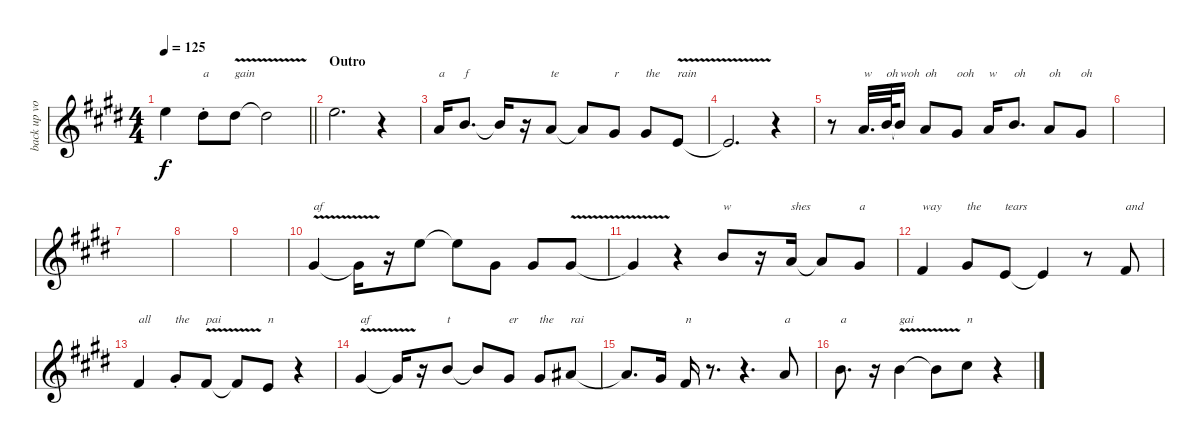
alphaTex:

\track ("back up vocals 1" "back up vo") {instrument synthvoice}
\staff {score}
\tuning (E4 B3 G3 D3 A2 E2) {hide}
\ts (4 4)
\tempo 125
\clef g2
\barLineRight lightlight
\ks e
12.1{t}.4{dy f} 11.1{st}.8{txt "a"} 11.1{v}.8{txt "gain"} 11.1{t}.2 |
\section ("" "Outro")
12.1.2{d} r.4 |
5.1.16{txt "a"} 7.1.8{d txt "f"} 7.1{t}.16 r.16 5.1.8{txt "te"} 5.1{t}.8 4.1.8{txt "r"} 4.1.8{txt "the"} 0.1{v}.8{txt "rain"} |
0.1{t}.2{d} r.4 |
r.8 5.1.32{d txt "w"} 7.1.64{txt "oh"} 7.1{t}.16{txt "woh"} 5.1.8{txt "oh"} 4.1.8{txt "ooh"} 5.1.16{txt "w"} 7.1.8{d txt "oh"} 5.1.8{txt "oh"} 4.1.8{txt "oh"} |
|
|
|
|
4.1{v}.4{txt "af"} 4.1{t}.16 r.16 12.1.8 12.1{t}.8 4.1.8 4.1.8 4.1{v}.8 |
4.1{t}.4 r.4 7.1.8{txt "w"} r.16 5.1.16{txt "shes"} 5.1{t}.8 4.1.8{txt "a"} |
2.1.4{txt "way"} 4.1.8{txt "the"} 0.1.8{txt "tears"} 0.1{t}.4 r.8 2.1.8{txt "and"} |
2.1.4{txt "all"} 4.1{st}.8{txt "the"} 2.1{v}.8{txt "pai"} 2.1{t}.8 0.1.8{txt "n"} r.4 |
4.1{v}.4{txt "af"} 4.1{t}.16 r.16 7.1.8{txt "t"} 7.1{t}.8 4.1.8{txt "er"} 4.1.8{txt "the"} 6.1.8{txt "rai"} |
6.1{t}.8{d} 4.1.16 2.1.16{txt "n"} r.8{d} r.4{d} 5.1.8{txt "a"} |
7.1.8{d txt "a"} r.16 7.1{v}.4{txt "gai"} 7.1{t}.8 9.1.8{txt "n"} r.4
